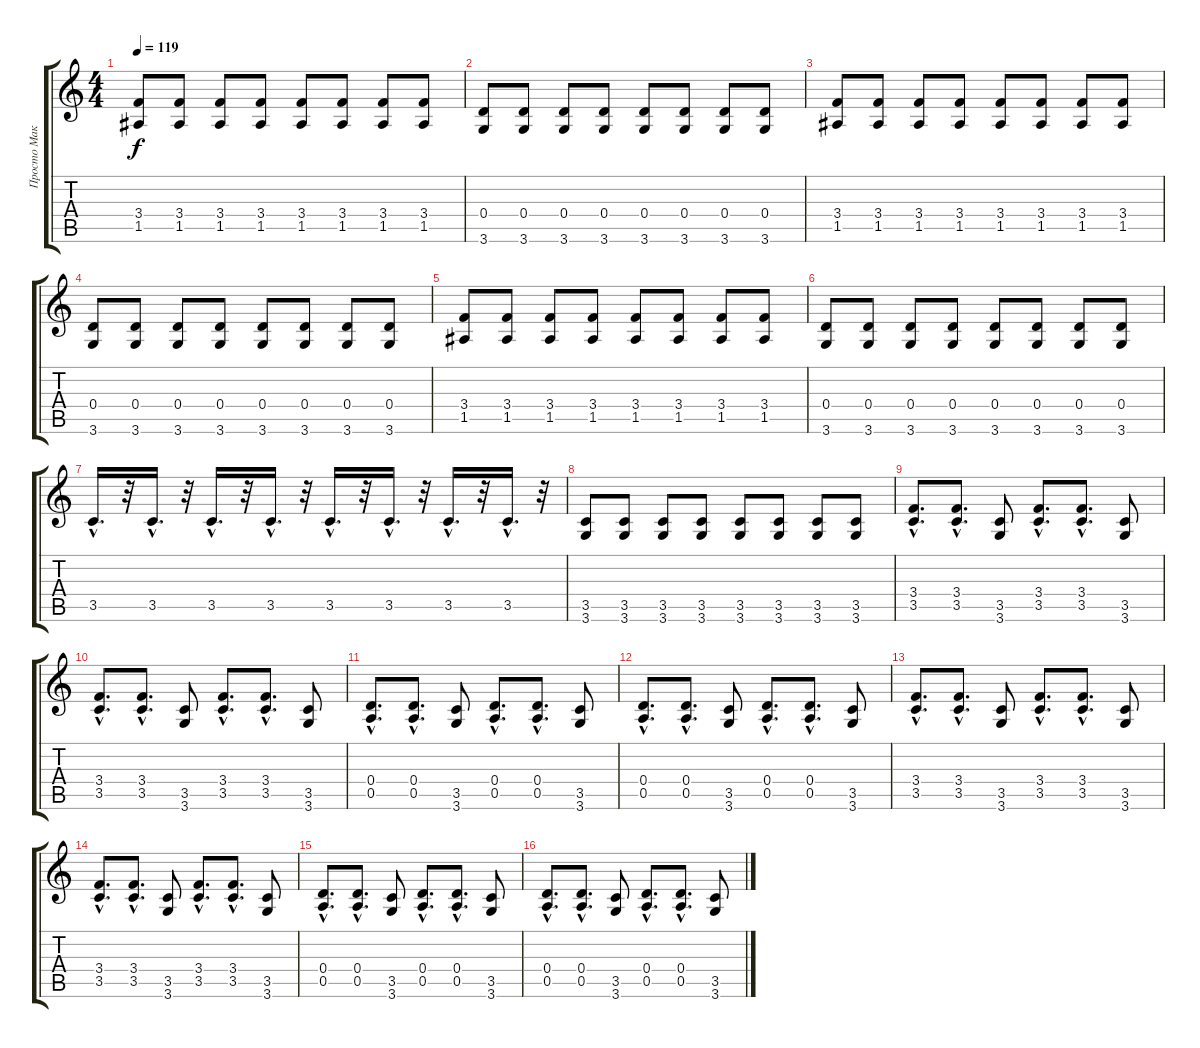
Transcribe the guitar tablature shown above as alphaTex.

\track ("Просто Макс" "Просто Мак") {instrument distortionguitar}
\staff {score tabs}
\tuning (E4 B3 G3 D3 A2 E2) {hide}
\ts (4 4)
\tempo 119
\clef g2
\ks c
(3.4 1.5).8{dy f} (3.4 1.5).8 (3.4 1.5).8 (3.4 1.5).8 (3.4 1.5).8 (3.4 1.5).8 (3.4 1.5).8 (3.4 1.5).8 |
(0.4 3.6).8 (0.4 3.6).8 (0.4 3.6).8 (0.4 3.6).8 (0.4 3.6).8 (0.4 3.6).8 (0.4 3.6).8 (0.4 3.6).8 |
(3.4 1.5).8 (3.4 1.5).8 (3.4 1.5).8 (3.4 1.5).8 (3.4 1.5).8 (3.4 1.5).8 (3.4 1.5).8 (3.4 1.5).8 |
(0.4 3.6).8 (0.4 3.6).8 (0.4 3.6).8 (0.4 3.6).8 (0.4 3.6).8 (0.4 3.6).8 (0.4 3.6).8 (0.4 3.6).8 |
(3.4 1.5).8 (3.4 1.5).8 (3.4 1.5).8 (3.4 1.5).8 (3.4 1.5).8 (3.4 1.5).8 (3.4 1.5).8 (3.4 1.5).8 |
(0.4 3.6).8 (0.4 3.6).8 (0.4 3.6).8 (0.4 3.6).8 (0.4 3.6).8 (0.4 3.6).8 (0.4 3.6).8 (0.4 3.6).8 |
3.5{hac}.16{d} r.32 3.5{hac}.16{d} r.32 3.5{hac}.16{d} r.32 3.5{hac}.16{d} r.32 3.5{hac}.16{d} r.32 3.5{hac}.16{d} r.32 3.5{hac}.16{d} r.32 3.5{hac}.16{d} r.32 |
(3.5 3.6).8 (3.5 3.6).8 (3.5 3.6).8 (3.5 3.6).8 (3.5 3.6).8 (3.5 3.6).8 (3.5 3.6).8 (3.5 3.6).8 |
(3.4{hac} 3.5{hac}).8{d} (3.4{hac} 3.5{hac}).8{d} (3.5 3.6).8 (3.4{hac} 3.5{hac}).8{d} (3.4{hac} 3.5{hac}).8{d} (3.5 3.6).8 |
(3.4{hac} 3.5{hac}).8{d} (3.4{hac} 3.5{hac}).8{d} (3.5 3.6).8 (3.4{hac} 3.5{hac}).8{d} (3.4{hac} 3.5{hac}).8{d} (3.5 3.6).8 |
(0.4{hac} 0.5{hac}).8{d} (0.4{hac} 0.5{hac}).8{d} (3.5 3.6).8 (0.4{hac} 0.5{hac}).8{d} (0.4{hac} 0.5{hac}).8{d} (3.5 3.6).8 |
(0.4{hac} 0.5{hac}).8{d} (0.4{hac} 0.5{hac}).8{d} (3.5 3.6).8 (0.4{hac} 0.5{hac}).8{d} (0.4{hac} 0.5{hac}).8{d} (3.5 3.6).8 |
(3.4{hac} 3.5{hac}).8{d} (3.4{hac} 3.5{hac}).8{d} (3.5 3.6).8 (3.4{hac} 3.5{hac}).8{d} (3.4{hac} 3.5{hac}).8{d} (3.5 3.6).8 |
(3.4{hac} 3.5{hac}).8{d} (3.4{hac} 3.5{hac}).8{d} (3.5 3.6).8 (3.4{hac} 3.5{hac}).8{d} (3.4{hac} 3.5{hac}).8{d} (3.5 3.6).8 |
(0.4{hac} 0.5{hac}).8{d} (0.4{hac} 0.5{hac}).8{d} (3.5 3.6).8 (0.4{hac} 0.5{hac}).8{d} (0.4{hac} 0.5{hac}).8{d} (3.5 3.6).8 |
(0.4{hac} 0.5{hac}).8{d} (0.4{hac} 0.5{hac}).8{d} (3.5 3.6).8 (0.4{hac} 0.5{hac}).8{d} (0.4{hac} 0.5{hac}).8{d} (3.5 3.6).8
